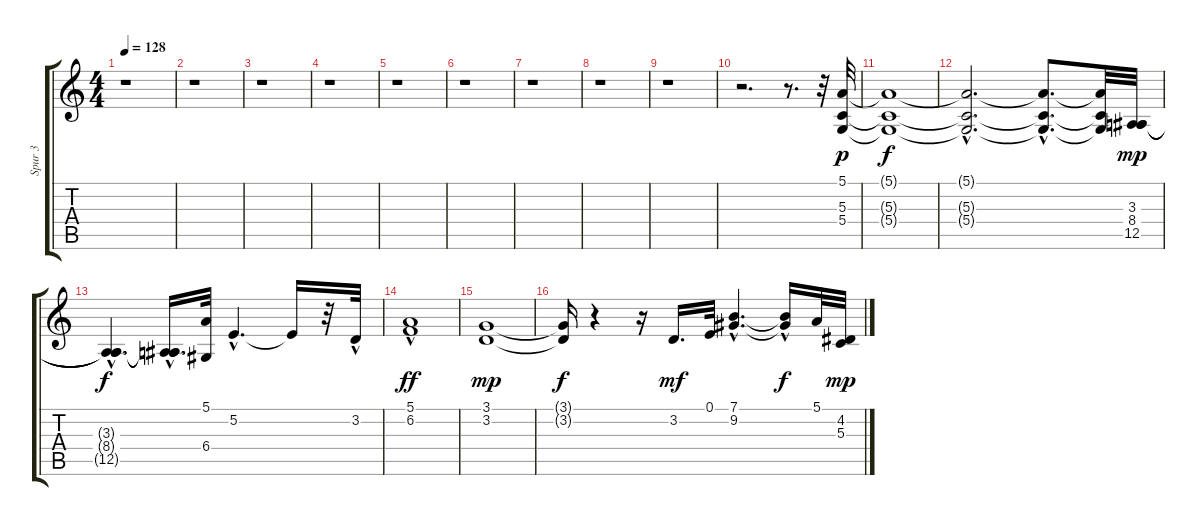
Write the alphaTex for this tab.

\track ("Spur 3" "Spur 3") {instrument synthbrass2}
\staff {score tabs}
\tuning (E4 B3 G3 D3 A2 E2) {hide}
\ts (4 4)
\tempo 128
\clef g2
\ks c
r.1{dy f} |
r.1 |
r.1 |
r.1 |
r.1 |
r.1 |
r.1 |
r.1 |
r.1 |
r.2{d} r.8{d} r.32 (5.1 5.3 5.4).32{dy p} |
(5.1{t} 5.3{t} 5.4{t}).1{dy f} |
(5.1{hac t} 5.3{hac t} 5.4{hac t}).2{d} (5.1{hac t} 5.3{hac t} 5.4{hac t}).8{d} (5.1{t} 5.3{t} 5.4{t}).32 (3.3 8.4 12.5).32{dy mp} |
(3.3{hac t} 8.4{hac t} 12.5{hac t}).4{d dy f} (3.3{t} 8.4{hac t} 12.5{t}).16{d} (5.1 6.4).32 5.2{hac}.4{d} 5.2{t}.16 r.32 3.2{hac}.32 |
(5.1{hac} 6.2).1{dy ff} |
(3.1 3.2).1{dy mp} |
(3.1{t} 3.2{t}).16{dy f} r.4 r.16 3.2.16{d dy mf} 0.1.32 (7.1{hac} 9.2{hac}).4{d} (7.1{t} 9.2{hac t}).16{dy f} 5.1.32 (4.2 5.3).32{dy mp}
